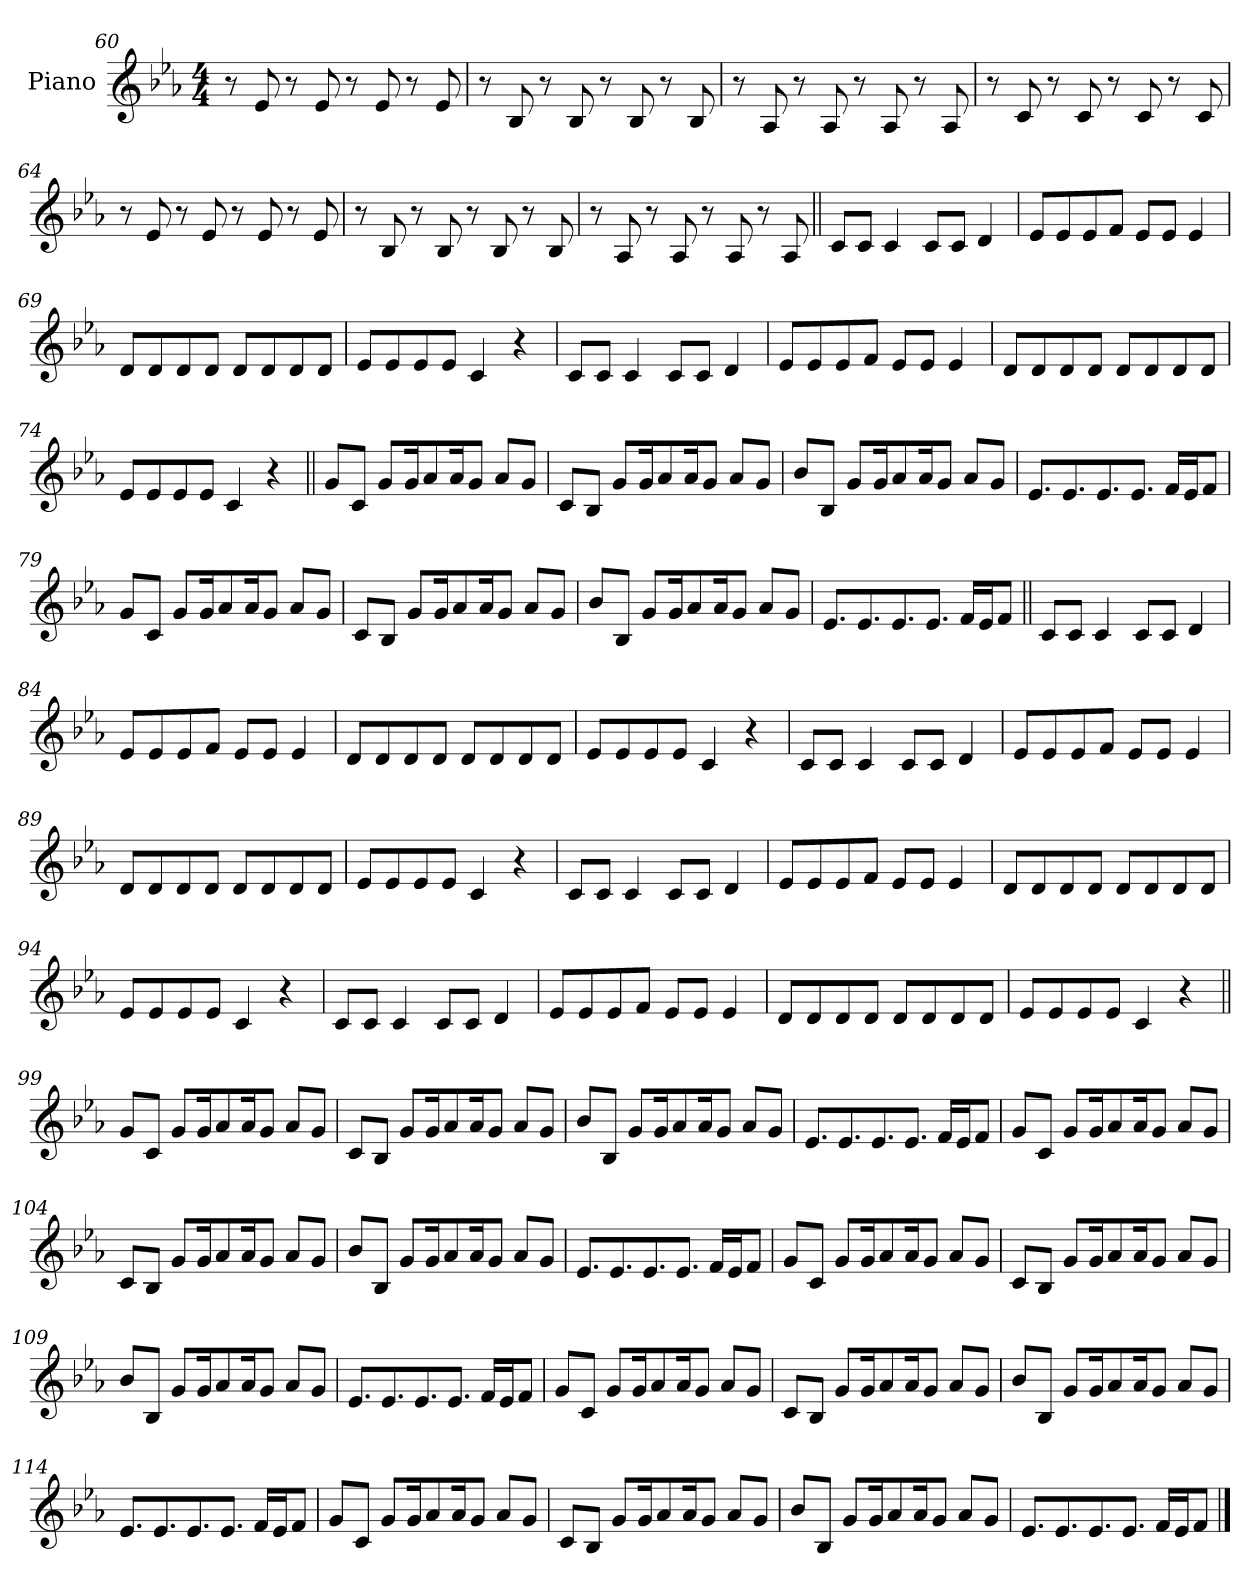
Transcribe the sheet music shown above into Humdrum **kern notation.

**kern
*part1
*staff1
*I"Piano
*I'Pno.
*clefG2
*k[b-e-a-]
*M4/4
=60
8r
8e-!
8r
8e-!
8r
8e-!
8r
8e-!
=61
8r
8B-!
8r
8B-!
8r
8B-!
8r
8B-!
=62
8r
8A-!
8r
8A-!
8r
8A-!
8r
8A-!
=63
8r
8c!
8r
8c!
8r
8c!
8r
8c!
=64
8r
8e-!
8r
8e-!
8r
8e-!
8r
8e-!
=65
8r
8B-!
8r
8B-!
8r
8B-!
8r
8B-!
=66
8r
8A-!
8r
8A-!
8r
8A-!
8r
8A-!
=67||
8cL
8cJ
4c
8cL
8cJ
4d
=68
8e-L
8e-
8e-
8fJ
8e-L
8e-J
4e-
=69
8dL
8d
8d
8dJ
8dL
8d
8d
8dJ
=70
8e-L
8e-
8e-
8e-J
4c
4r
=71
8cL
8cJ
4c
8cL
8cJ
4d
=72
8e-L
8e-
8e-
8fJ
8e-L
8e-J
4e-
=73
8dL
8d
8d
8dJ
8dL
8d
8d
8dJ
=74
8e-L
8e-
8e-
8e-J
4c
4r
=75||
8gL
8cJ
8gL
16gK
8a-
16a-K
8gJ
8a-L
8gJ
=76
8cL
8B-J
8gL
16gK
8a-
16a-K
8gJ
8a-L
8gJ
=77
8b-L
8B-J
8gL
16gK
8a-
16a-K
8gJ
8a-L
8gJ
=78
8.e-L
8.e-
8.e-
8.e-J
16fLL
16e-J
8fJ
=79
8gL
8cJ
8gL
16gK
8a-
16a-K
8gJ
8a-L
8gJ
=80
8cL
8B-J
8gL
16gK
8a-
16a-K
8gJ
8a-L
8gJ
=81
8b-L
8B-J
8gL
16gK
8a-
16a-K
8gJ
8a-L
8gJ
=82
8.e-L
8.e-
8.e-
8.e-J
16fLL
16e-J
8fJ
=83||
8cL
8cJ
4c
8cL
8cJ
4d
=84
8e-L
8e-
8e-
8fJ
8e-L
8e-J
4e-
=85
8dL
8d
8d
8dJ
8dL
8d
8d
8dJ
=86
8e-L
8e-
8e-
8e-J
4c
4r
=87
8cL
8cJ
4c
8cL
8cJ
4d
=88
8e-L
8e-
8e-
8fJ
8e-L
8e-J
4e-
=89
8dL
8d
8d
8dJ
8dL
8d
8d
8dJ
=90
8e-L
8e-
8e-
8e-J
4c
4r
=91
8cL
8cJ
4c
8cL
8cJ
4d
=92
8e-L
8e-
8e-
8fJ
8e-L
8e-J
4e-
=93
8dL
8d
8d
8dJ
8dL
8d
8d
8dJ
=94
8e-L
8e-
8e-
8e-J
4c
4r
=95
8cL
8cJ
4c
8cL
8cJ
4d
=96
8e-L
8e-
8e-
8fJ
8e-L
8e-J
4e-
=97
8dL
8d
8d
8dJ
8dL
8d
8d
8dJ
=98
8e-L
8e-
8e-
8e-J
4c
4r
=99||
8gL
8cJ
8gL
16gK
8a-
16a-K
8gJ
8a-L
8gJ
=100
8cL
8B-J
8gL
16gK
8a-
16a-K
8gJ
8a-L
8gJ
=101
8b-L
8B-J
8gL
16gK
8a-
16a-K
8gJ
8a-L
8gJ
=102
8.e-L
8.e-
8.e-
8.e-J
16fLL
16e-J
8fJ
=103
8gL
8cJ
8gL
16gK
8a-
16a-K
8gJ
8a-L
8gJ
=104
8cL
8B-J
8gL
16gK
8a-
16a-K
8gJ
8a-L
8gJ
=105
8b-L
8B-J
8gL
16gK
8a-
16a-K
8gJ
8a-L
8gJ
=106
8.e-L
8.e-
8.e-
8.e-J
16fLL
16e-J
8fJ
=107
8gL
8cJ
8gL
16gK
8a-
16a-K
8gJ
8a-L
8gJ
=108
8cL
8B-J
8gL
16gK
8a-
16a-K
8gJ
8a-L
8gJ
=109
8b-L
8B-J
8gL
16gK
8a-
16a-K
8gJ
8a-L
8gJ
=110
8.e-L
8.e-
8.e-
8.e-J
16fLL
16e-J
8fJ
=111
8gL
8cJ
8gL
16gK
8a-
16a-K
8gJ
8a-L
8gJ
=112
8cL
8B-J
8gL
16gK
8a-
16a-K
8gJ
8a-L
8gJ
=113
8b-L
8B-J
8gL
16gK
8a-
16a-K
8gJ
8a-L
8gJ
=114
8.e-L
8.e-
8.e-
8.e-J
16fLL
16e-J
8fJ
=115
8gL
8cJ
8gL
16gK
8a-
16a-K
8gJ
8a-L
8gJ
=116
8cL
8B-J
8gL
16gK
8a-
16a-K
8gJ
8a-L
8gJ
=117
8b-L
8B-J
8gL
16gK
8a-
16a-K
8gJ
8a-L
8gJ
=118
8.e-L
8.e-
8.e-
8.e-J
16fLL
16e-J
8fJ
==
*-
